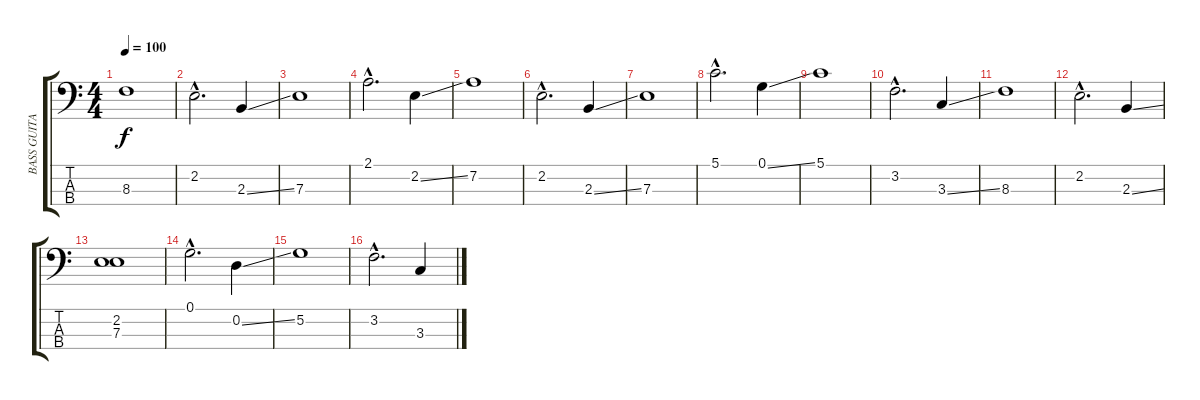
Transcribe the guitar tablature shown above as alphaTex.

\track ("BASS GUITAR" "BASS GUITA") {instrument fretlessbass}
\staff {score tabs}
\tuning (G2 D2 A1 E1) {hide}
\ts (4 4)
\tempo 100
\clef f4
\ks c
8.3.1{dy f} |
2.2{hac}.2{d} 2.3{ss}.4 |
7.3.1 |
2.1{hac}.2{d} 2.2{ss}.4 |
7.2.1 |
2.2{hac}.2{d} 2.3{ss}.4 |
7.3.1 |
5.1{hac}.2{d} 0.1{ss}.4 |
5.1.1 |
3.2{hac}.2{d} 3.3{ss}.4 |
8.3.1 |
2.2{hac}.2{d} 2.3{ss}.4 |
(2.2 7.3).1 |
0.1{hac}.2{d} 0.2{ss}.4 |
5.2.1 |
3.2{hac}.2{d} 3.3{ss}.4
